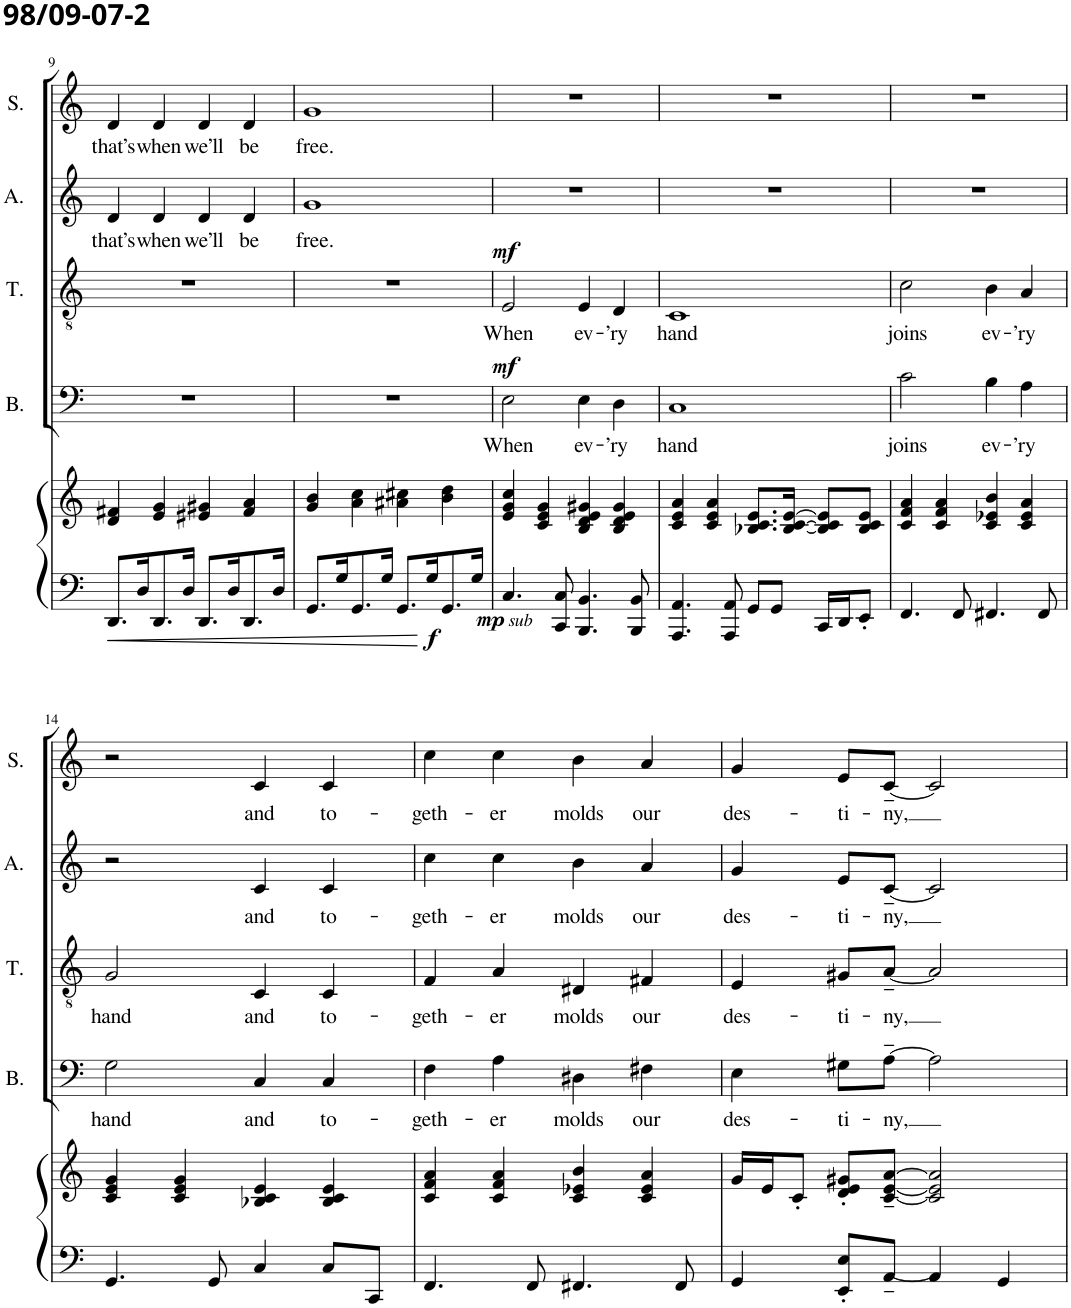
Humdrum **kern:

**kern	**kern	**dynam	**kern	**text	**dynam	**kern	**text	**dynam	**kern	**text	**kern	**text
*part5	*part5	*part5	*part4	*part4	*part4	*part3	*part3	*part3	*part2	*part2	*part1	*part1
*staff6	*staff5	*staff5/6	*staff4	*staff4	*staff4	*staff3	*staff3	*staff3	*staff2	*staff2	*staff1	*staff1
*I"Piano	*	*	*I"Bass	*	*	*I"Tenor	*	*	*I"Alto	*	*I"Soprano	*
*I'Pno	*	*	*I'B.	*	*	*I'T.	*	*	*I'A.	*	*I'S.	*
!!LO:PB:g=z
*clefF4	*clefG2	*	*clefF4	*	*	*clefGv2	*	*	*clefG2	*	*clefG2	*
*k[]	*k[]	*	*k[]	*	*	*k[]	*	*	*k[]	*	*k[]	*
*M4/4	*M4/4	*	*M4/4	*	*	*M4/4	*	*	*M4/4	*	*M4/4	*
=9	=9	=9	=9	=9	=9	=9	=9	=9	=9	=9	=9	=9
!	!	!	!	!	!	!	!	!	!	!LO:LY:b	!	!LO:LY:b
8.DD/L	4d/ 4f#X/	.	1r	.	.	1r	.	.	4d/	that’s	4d/	that’s
16D/L	.	.	.	.	.	.	.	.	.	.	.	.
!	!	!	!	!	!	!	!	!	!	!LO:LY:b	!	!LO:LY:b
8.DD/	4e/ 4g/	.	.	.	.	.	.	.	4d/	when	4d/	when
16D/JL	.	.	.	.	.	.	.	.	.	.	.	.
!	!	!	!	!	!	!	!	!	!	!LO:LY:b	!	!LO:LY:b
8.DD/L	4e#X/ 4g#X/	.	.	.	.	.	.	.	4d/	we’ll	4d/	we’ll
16D/L	.	.	.	.	.	.	.	.	.	.	.	.
!	!	!	!	!	!	!	!	!	!	!LO:LY:b	!	!LO:LY:b
8.DD/	4f#/ 4a/	.	.	.	.	.	.	.	4d/	be	4d/	be
16D/JL	.	.	.	.	.	.	.	.	.	.	.	.
=10	=10	=10	=10	=10	=10	=10	=10	=10	=10	=10	=10	=10
!	!	!	!	!	!	!	!	!	!	!LO:LY:b	!	!LO:LY:b
8.GG/L	4g/ 4b/	.	1r	.	.	1r	.	.	1g	free.	1g	free.
16G/L	.	.	.	.	.	.	.	.	.	.	.	.
8.GG/	4a\ 4cc\	.	.	.	.	.	.	.	.	.	.	.
16G/JL	.	.	.	.	.	.	.	.	.	.	.	.
8.GG/L	4a#X\ 4cc#X\	.	.	.	.	.	.	.	.	.	.	.
!	!	!LO:DY:b=2	!	!	!	!	!	!	!	!	!	!
16G/L	.	f	.	.	.	.	.	.	.	.	.	.
8.GG/	4b\ 4dd\	.	.	.	.	.	.	.	.	.	.	.
16G/JL	.	.	.	.	.	.	.	.	.	.	.	.
=11	=11	=11	=11	=11	=11	=11	=11	=11	=11	=11	=11	=11
!	!	!LO:DY:b=2	!	!LO:LY:b	!	!	!LO:LY:b	!	!	!	!	!
!	!	!LO:DY:n=1:b=2	!	!	!LO:DY:a	!	!	!LO:DY:a	!	!	!	!
4.C/	4e/ 4g/ 4cc/	mp other-dynamics	2E\	When	mf	2E/	When	mf	1r	.	1r	.
.	4c/ 4e/ 4g/	.	.	.	.	.	.	.	.	.	.	.
8CC/ 8C/	.	.	.	.	.	.	.	.	.	.	.	.
!	!	!	!	!LO:LY:b	!	!	!LO:LY:b	!	!	!	!	!
4.BBB/ 4.BB/	4B/ 4d/ 4e/ 4g#X/	.	4E\	ev-	.	4E/	ev-	.	.	.	.	.
!	!	!	!	!LO:LY:b	!	!	!LO:LY:b	!	!	!	!	!
.	4B/ 4d/ 4e/ 4g#/	.	4D\	-’ry	.	4D/	-’ry	.	.	.	.	.
8BBB/ 8BB/	.	.	.	.	.	.	.	.	.	.	.	.
=12	=12	=12	=12	=12	=12	=12	=12	=12	=12	=12	=12	=12
!	!	!	!	!LO:LY:b	!	!	!LO:LY:b	!	!	!	!	!
4.AAA/ 4.AA/	4c/ 4e/ 4a/	.	1C	hand	.	1C	hand	.	1r	.	1r	.
.	4c/ 4e/ 4a/	.	.	.	.	.	.	.	.	.	.	.
8AAA/ 8AA/	.	.	.	.	.	.	.	.	.	.	.	.
8GG/L	8.B-X/ 8.c/ 8.e/L	.	.	.	.	.	.	.	.	.	.	.
8GG/J	.	.	.	.	.	.	.	.	.	.	.	.
.	[16B-/ [16c/ [16e/Jk	.	.	.	.	.	.	.	.	.	.	.
16CC/LL	8B-/] 8c/] 8e/]L	.	.	.	.	.	.	.	.	.	.	.
16DD/J	.	.	.	.	.	.	.	.	.	.	.	.
8EE'/J	8B-/ 8c/ 8e/J	.	.	.	.	.	.	.	.	.	.	.
=13	=13	=13	=13	=13	=13	=13	=13	=13	=13	=13	=13	=13
!	!	!	!	!LO:LY:b	!	!	!LO:LY:b	!	!	!	!	!
4.FF/	4c/ 4f/ 4a/	.	2c\	joins	.	2c\	joins	.	1r	.	1r	.
.	4c/ 4f/ 4a/	.	.	.	.	.	.	.	.	.	.	.
8FF/	.	.	.	.	.	.	.	.	.	.	.	.
!	!	!	!	!LO:LY:b	!	!	!LO:LY:b	!	!	!	!	!
4.FF#X/	4c/ 4e-X/ 4b/	.	4B\	ev-	.	4B\	ev-	.	.	.	.	.
!	!	!	!	!LO:LY:b	!	!	!LO:LY:b	!	!	!	!	!
.	4c/ 4e-/ 4a/	.	4A\	-’ry	.	4A/	-’ry	.	.	.	.	.
8FF#/	.	.	.	.	.	.	.	.	.	.	.	.
!!LO:LB:g=z
=14	=14	=14	=14	=14	=14	=14	=14	=14	=14	=14	=14	=14
!	!	!	!	!LO:LY:b	!	!	!LO:LY:b	!	!	!	!	!
4.GG/	4c/ 4e/ 4g/	.	2G\	hand	.	2G/	hand	.	2r	.	2r	.
.	4c/ 4e/ 4g/	.	.	.	.	.	.	.	.	.	.	.
8GG/	.	.	.	.	.	.	.	.	.	.	.	.
!	!	!	!	!LO:LY:b	!	!	!LO:LY:b	!	!	!LO:LY:b	!	!LO:LY:b
4C/	4B-X/ 4c/ 4e/	.	4C/	and	.	4C/	and	.	4c/	and	4c/	and
!	!	!	!	!LO:LY:b	!	!	!LO:LY:b	!	!	!LO:LY:b	!	!LO:LY:b
8C/L	4B-/ 4c/ 4e/	.	4C/	to-	.	4C/	to-	.	4c/	to-	4c/	to-
8CC/J	.	.	.	.	.	.	.	.	.	.	.	.
=15	=15	=15	=15	=15	=15	=15	=15	=15	=15	=15	=15	=15
!	!	!	!	!LO:LY:b	!	!	!LO:LY:b	!	!	!LO:LY:b	!	!LO:LY:b
4.FF/	4c/ 4f/ 4a/	.	4F\	-geth-	.	4F/	-geth-	.	4cc\	-geth-	4cc\	-geth-
!	!	!	!	!LO:LY:b	!	!	!LO:LY:b	!	!	!LO:LY:b	!	!LO:LY:b
.	4c/ 4f/ 4a/	.	4A\	-er	.	4A/	-er	.	4cc\	-er	4cc\	-er
8FF/	.	.	.	.	.	.	.	.	.	.	.	.
!	!	!	!	!LO:LY:b	!	!	!LO:LY:b	!	!	!LO:LY:b	!	!LO:LY:b
4.FF#X/	4c/ 4e-X/ 4b/	.	4D#X\	molds	.	4D#X/	molds	.	4b\	molds	4b\	molds
!	!	!	!	!LO:LY:b	!	!	!LO:LY:b	!	!	!LO:LY:b	!	!LO:LY:b
.	4c/ 4e-/ 4a/	.	4F#X\	our	.	4F#X/	our	.	4a/	our	4a/	our
8FF#/	.	.	.	.	.	.	.	.	.	.	.	.
=16	=16	=16	=16	=16	=16	=16	=16	=16	=16	=16	=16	=16
!	!	!	!	!LO:LY:b	!	!	!LO:LY:b	!	!	!LO:LY:b	!	!LO:LY:b
4GG/	16g/LL	.	4E\	des-	.	4E/	des-	.	4g/	des-	4g/	des-
.	16e/J	.	.	.	.	.	.	.	.	.	.	.
.	8c'/J	.	.	.	.	.	.	.	.	.	.	.
!	!	!	!	!LO:LY:b	!	!	!LO:LY:b	!	!	!LO:LY:b	!	!LO:LY:b
8EE/' 8E/'L	8d/' 8e/' 8g#X/'L	.	8G#X\L	-ti-	.	8G#X/L	-ti-	.	8e/L	-ti-	8e/L	-ti-
!	!	!	!	!LO:LY:b	!	!	!LO:LY:b	!	!	!LO:LY:b	!	!LO:LY:b
[8AA~/J	[8c/~ [8e/~ [8a/~J	.	[8A~\J	-ny,	.	[8A~/J	-ny,	.	[8c~/J	-ny,	[8c~/J	-ny,
4AA/]	2c/] 2e/] 2a/]	.	2A\]	.	.	2A/]	.	.	2c/]	.	2c/]	.
4GG/	.	.	.	.	.	.	.	.	.	.	.	.
=	=	=	=	=	=	=	=	=	=	=	=	=
*-	*-	*-	*-	*-	*-	*-	*-	*-	*-	*-	*-	*-
